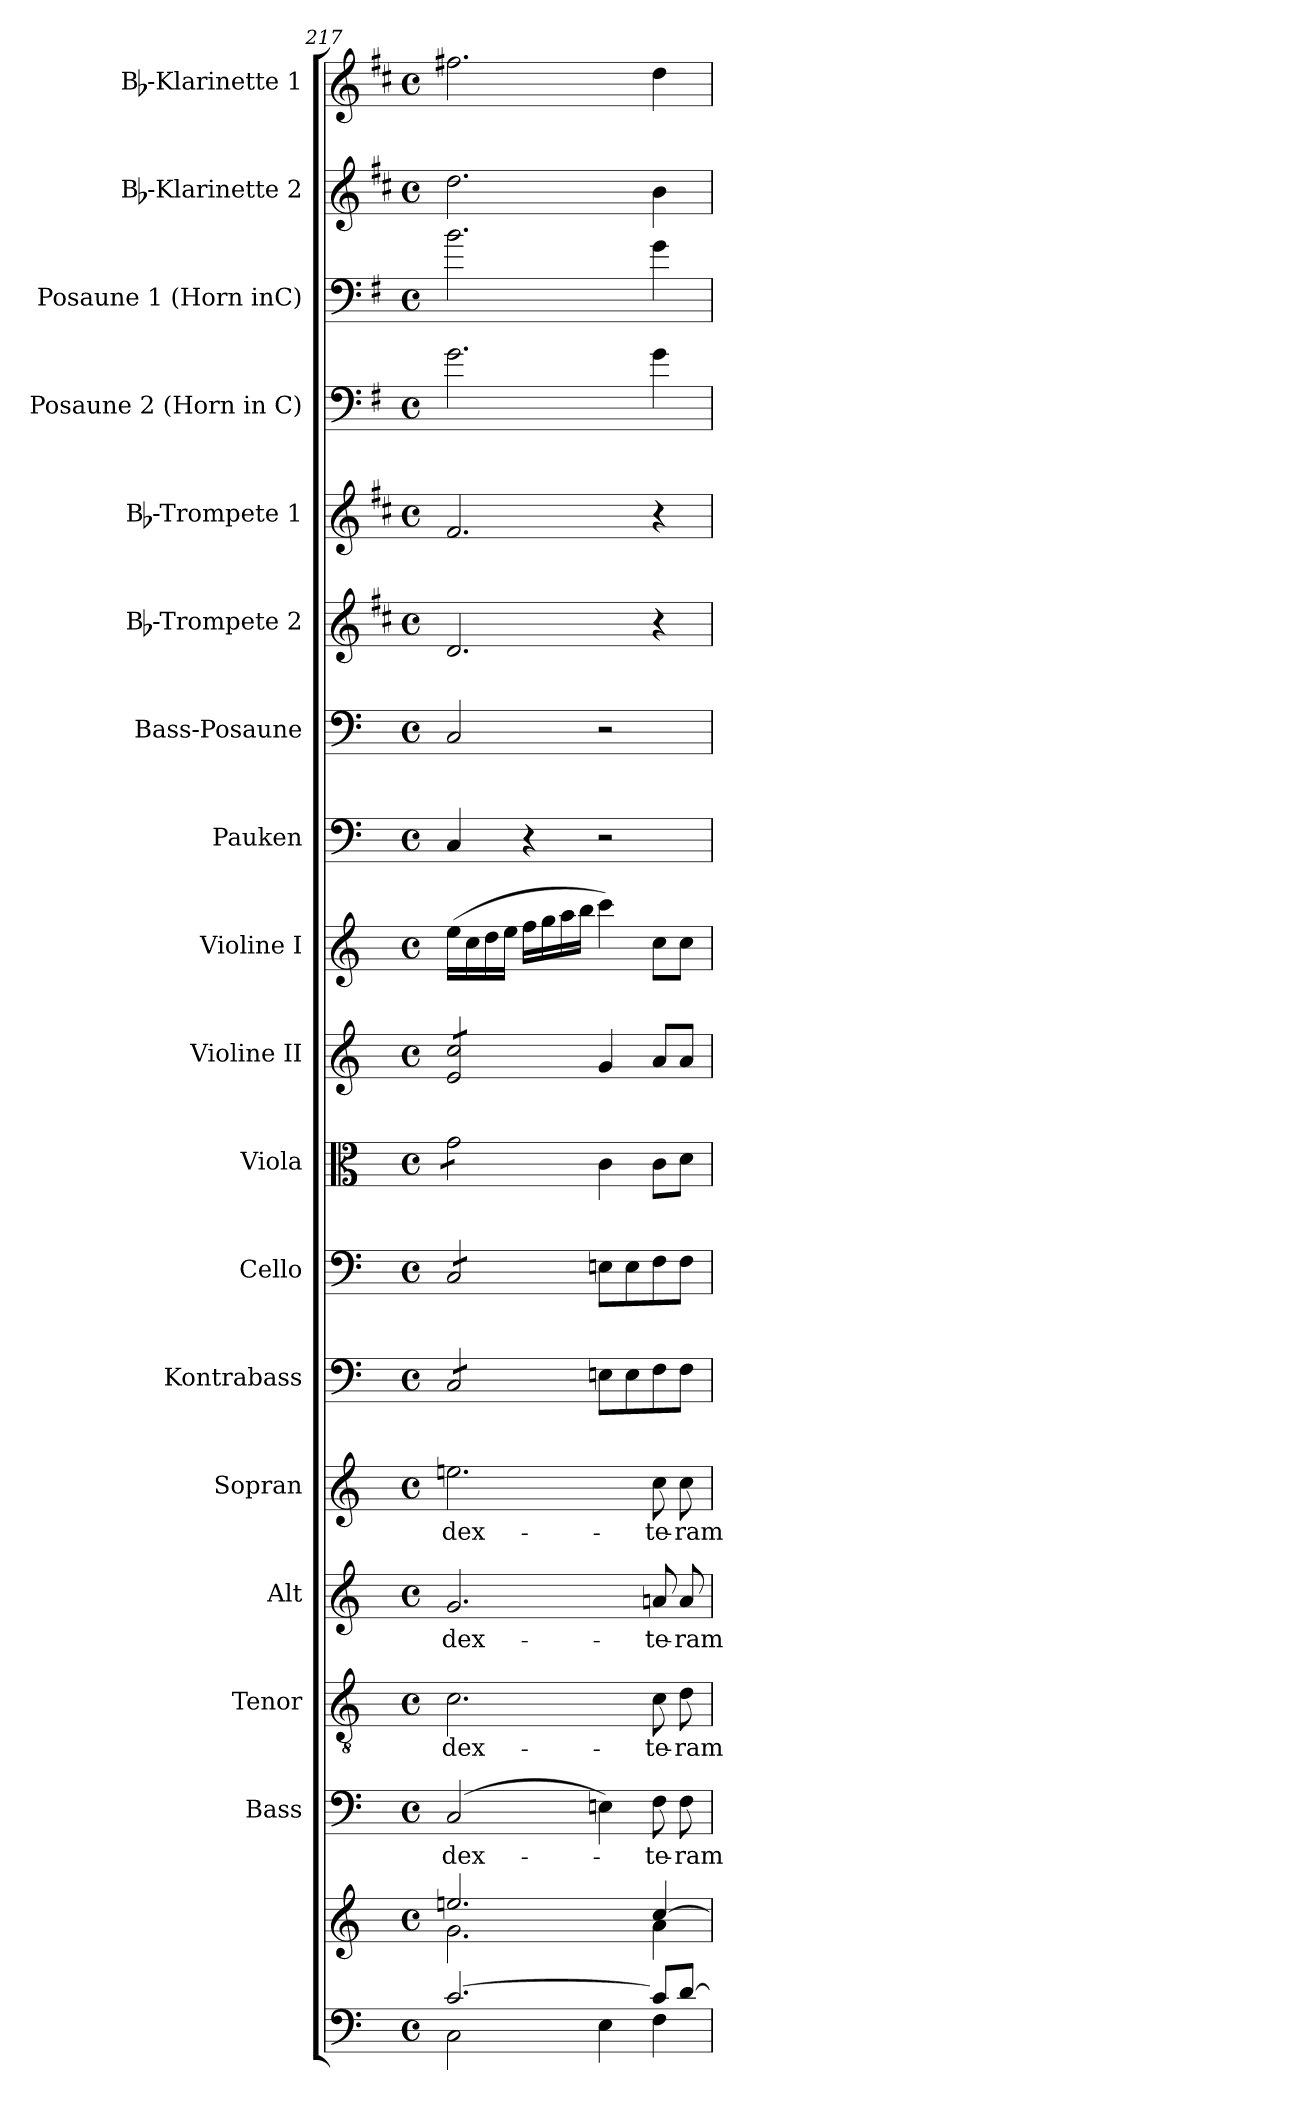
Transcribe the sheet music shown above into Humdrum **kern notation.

**kern	**kern	**kern	**text	**kern	**text	**kern	**text	**kern	**text	**kern	**kern	**kern	**kern	**kern	**kern	**kern	**kern	**kern	**kern	**kern	**kern	**kern
*part18	*part18	*part17	*part17	*part16	*part16	*part15	*part15	*part14	*part14	*part13	*part12	*part11	*part10	*part9	*part8	*part7	*part6	*part5	*part4	*part3	*part2	*part1
*staff19	*staff18	*staff17	*staff17	*staff16	*staff16	*staff15	*staff15	*staff14	*staff14	*staff13	*staff12	*staff11	*staff10	*staff9	*staff8	*staff7	*staff6	*staff5	*staff4	*staff3	*staff2	*staff1
*	*	*I"Bass	*	*I"Tenor	*	*I"Alt	*	*I"Sopran	*	*I"Kontrabass	*I"Cello	*I"Viola	*I"Violine II	*I"Violine I	*I"Pauken	*I"Bass-Posaune	*I"Bb-Trompete 2	*I"Bb-Trompete 1	*I"Posaune 2 (Horn in C)	*I"Posaune 1 (Horn inC)	*I"Bb-Klarinette 2	*I"Bb-Klarinette 1
*	*	*I'B.	*	*I'T.	*	*I'A.	*	*I'S.	*	*I'Kb.	*	*I'Vla.	*I'Vl. II	*I'Vl. I	*I'Pk.	*I'B-Pos.	*I'Bb Trp. 2	*I'Bb Trp. 1	*I'Pos. 2	*I'Pos. 1	*I'Bb Kl. 2	*I'Bb Kl. 1
!!LO:PB:g=z
*clefF4	*clefG2	*clefF4	*	*clefGv2	*	*clefG2	*	*clefG2	*	*clefF4	*clefF4	*clefC3	*clefG2	*clefG2	*clefF4	*clefF4	*clefG2	*clefG2	*clefF4	*clefF4	*clefG2	*clefG2
*	*	*	*	*	*	*	*	*	*	*ITrd7c12	*	*	*	*	*	*	*ITrd1c2	*ITrd1c2	*ITrd4c7	*ITrd4c7	*ITrd1c2	*ITrd1c2
*k[]	*k[]	*k[]	*	*k[]	*	*k[]	*	*k[]	*	*k[]	*k[]	*k[]	*k[]	*k[]	*k[]	*k[]	*k[]	*k[]	*k[]	*k[]	*k[]	*k[]
*C:	*C:	*C:	*	*C:	*	*C:	*	*C:	*	*C:	*C:	*C:	*C:	*C:	*C:	*C:	*C:	*C:	*C:	*C:	*C:	*C:
*M4/4	*M4/4	*M4/4	*	*M4/4	*	*M4/4	*	*M4/4	*	*M4/4	*M4/4	*M4/4	*M4/4	*M4/4	*M4/4	*M4/4	*M4/4	*M4/4	*M4/4	*M4/4	*M4/4	*M4/4
*met(c)	*met(c)	*met(c)	*	*met(c)	*	*met(c)	*	*met(c)	*	*met(c)	*met(c)	*met(c)	*met(c)	*met(c)	*met(c)	*met(c)	*met(c)	*met(c)	*met(c)	*met(c)	*met(c)	*met(c)
=217	=217	=217	=217	=217	=217	=217	=217	=217	=217	=217	=217	=217	=217	=217	=217	=217	=217	=217	=217	=217	=217	=217
*^	*^	*	*	*	*	*	*	*	*	*	*	*	*	*	*	*	*	*	*	*	*	*
!	!	!	!	!	!LO:LY:b	!	!LO:LY:b	!	!LO:LY:b	!	!LO:LY:b	!	!	!	!	!	!	!	!	!	!	!	!	!
*	*	*	*	*	*	*	*	*	*	*	*	*tremolo	*	*	*	*	*	*	*	*	*	*	*	*
*	*	*	*	*	*	*	*	*	*	*	*	*	*tremolo	*	*	*	*	*	*	*	*	*	*	*
*	*	*	*	*	*	*	*	*	*	*	*	*	*	*tremolo	*	*	*	*	*	*	*	*	*	*
*	*	*	*	*	*	*	*	*	*	*	*	*	*	*	*tremolo	*	*	*	*	*	*	*	*	*
[>2.c/	2C\	2.een/	2.g\	(2C/	dex-	2.c\	dex-	2.g/	dex-	2.een\	dex-	8CC/L	8C/L	8g\L	8e/ 8cc/L	(>16ee\LL	4C/	2C/	2.c/	2.e/	2.c\	2.e\	2.cc\	2.een\
.	.	.	.	.	.	.	.	.	.	.	.	.	.	.	.	16cc\	.	.	.	.	.	.	.	.
.	.	.	.	.	.	.	.	.	.	.	.	8CC/	8C/	8g\	8e/ 8cc/	16dd\	.	.	.	.	.	.	.	.
.	.	.	.	.	.	.	.	.	.	.	.	.	.	.	.	16ee\JJ	.	.	.	.	.	.	.	.
.	.	.	.	.	.	.	.	.	.	.	.	8CC/	8C/	8g\	8e/ 8cc/	16ff\LL	4r	.	.	.	.	.	.	.
.	.	.	.	.	.	.	.	.	.	.	.	.	.	.	.	16gg\	.	.	.	.	.	.	.	.
.	.	.	.	.	.	.	.	.	.	.	.	8CC/J	8C/J	8g\J	8e/ 8cc/J	16aa\	.	.	.	.	.	.	.	.
*	*	*	*	*	*	*	*	*	*	*	*	*	*	*	*Xtremolo	*	*	*	*	*	*	*	*	*
*	*	*	*	*	*	*	*	*	*	*	*	*	*	*Xtremolo	*	*	*	*	*	*	*	*	*	*
*	*	*	*	*	*	*	*	*	*	*	*	*	*Xtremolo	*	*	*	*	*	*	*	*	*	*	*
*	*	*	*	*	*	*	*	*	*	*	*	*Xtremolo	*	*	*	*	*	*	*	*	*	*	*	*
.	.	.	.	.	.	.	.	.	.	.	.	.	.	.	.	16bb\JJ	.	.	.	.	.	.	.	.
.	4E\	.	.	4En\)	.	.	.	.	.	.	.	8EEn\L	8En\L	4c\	4g/	4ccc\)	2r	2r	.	.	.	.	.	.
.	.	.	.	.	.	.	.	.	.	.	.	8EE\	8E\	.	.	.	.	.	.	.	.	.	.	.
!	!	!	!	!	!LO:LY:b	!	!LO:LY:b	!	!LO:LY:b	!	!LO:LY:b	!	!	!	!	!	!	!	!	!	!	!	!	!
8c/L]	4F\	[>4cc/	4a\	8F\	-te-	8c\	-te-	8an/	-te-	8cc\	-te-	8FF\	8F\	8c\L	8a/L	8cc\L	.	.	4r	4r	4c\	4c\	4a\	4cc\
!	!	!	!	!	!LO:LY:b	!	!LO:LY:b	!	!LO:LY:b	!	!LO:LY:b	!	!	!	!	!	!	!	!	!	!	!	!	!
[>8d/J	.	.	.	8F\	-ram	8d\	-ram	8a/	-ram	8cc\	-ram	8FF\J	8F\J	8d\J	8a/J	8cc\J	.	.	.	.	.	.	.	.
*v	*v	*	*	*	*	*	*	*	*	*	*	*	*	*	*	*	*	*	*	*	*	*	*	*
*	*v	*v	*	*	*	*	*	*	*	*	*	*	*	*	*	*	*	*	*	*	*	*	*
=	=	=	=	=	=	=	=	=	=	=	=	=	=	=	=	=	=	=	=	=	=	=
*-	*-	*-	*-	*-	*-	*-	*-	*-	*-	*-	*-	*-	*-	*-	*-	*-	*-	*-	*-	*-	*-	*-
